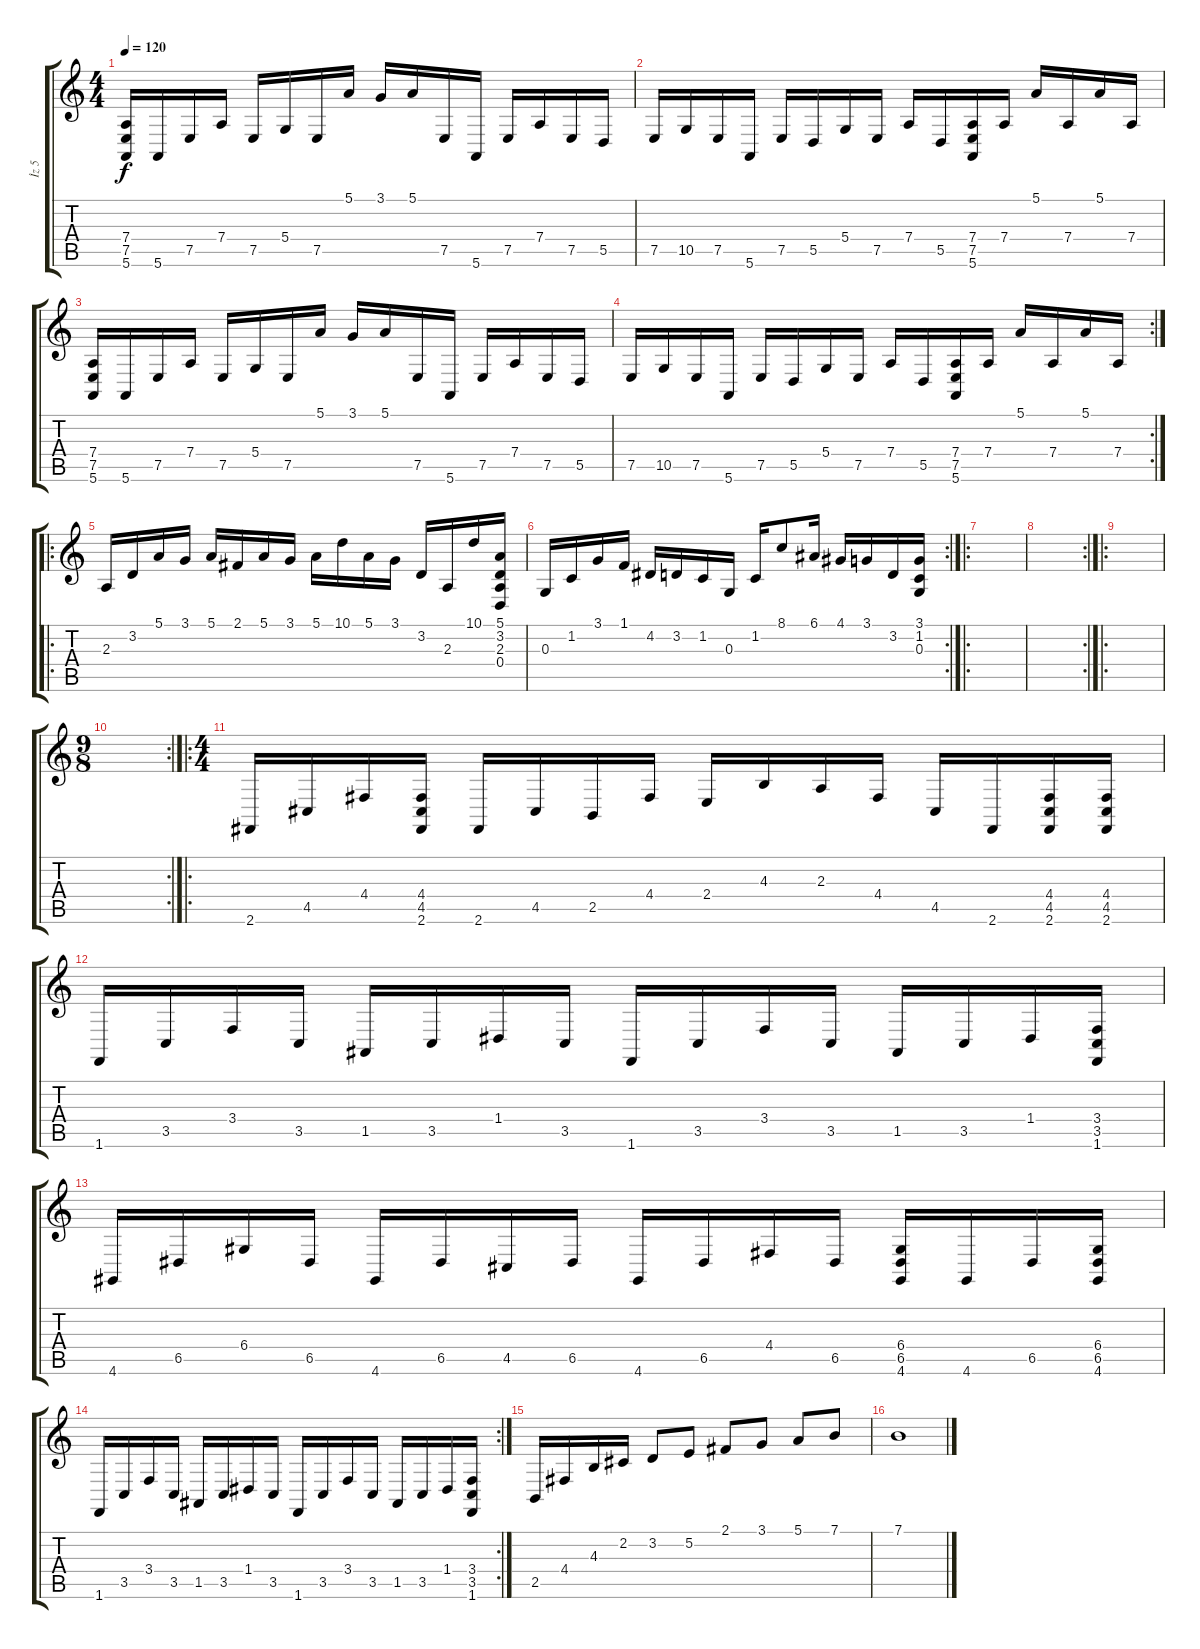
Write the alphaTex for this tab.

\track ("İz 5" "İz 5") {instrument acousticgrandpiano}
\staff {score tabs}
\tuning (E4 B3 G3 D3 A2 E2) {hide}
\ts (4 4)
\tempo 120
\clef g2
\ks c
(7.4 7.5 5.6).16{dy f instrument acousticgrandpiano} 5.6.16 7.5.16 7.4.16 7.5.16 5.4.16 7.5.16 5.1.16 3.1.16 5.1.16 7.5.16 5.6.16 7.5.16 7.4.16 7.5.16 5.5.16 |
7.5.16 10.5.16 7.5.16 5.6.16 7.5.16 5.5.16 5.4.16 7.5.16 7.4.16 5.5.16 (7.4 7.5 5.6).16 7.4.16 5.1.16 7.4.16 5.1.16 7.4.16 |
(7.4 7.5 5.6).16 5.6.16 7.5.16 7.4.16 7.5.16 5.4.16 7.5.16 5.1.16 3.1.16 5.1.16 7.5.16 5.6.16 7.5.16 7.4.16 7.5.16 5.5.16 |
\rc 2
7.5.16 10.5.16 7.5.16 5.6.16 7.5.16 5.5.16 5.4.16 7.5.16 7.4.16 5.5.16 (7.4 7.5 5.6).16 7.4.16 5.1.16 7.4.16 5.1.16 7.4.16 |
\ro
2.3.16 3.2.16 5.1.16 3.1.16 5.1.16 2.1.16 5.1.16 3.1.16 5.1.16 10.1.16 5.1.16 3.1.16 3.2.16 2.3.16 10.1.16 (5.1 3.2 2.3 0.4).16 |
\rc 2
0.3.16 1.2.16 3.1.16 1.1.16 4.2.16 3.2.16 1.2.16 0.3.16 1.2.16 8.1.8 6.1.16 4.1.16 3.1.16 3.2.16 (3.1 1.2 0.3).16 |
\ro
|
\rc 2
|
\ro
|
\rc 2
\ts (9 8)
|
\ro
\ts (4 4)
2.6.16 4.5.16 4.4.16 (4.4 4.5 2.6).16 2.6.16 4.5.16 2.5.16 4.4.16 2.4.16 4.3.16 2.3.16 4.4.16 4.5.16 2.6.16 (4.4 4.5 2.6).16 (4.4 4.5 2.6).16 |
1.6.16 3.5.16 3.4.16 3.5.16 1.5.16 3.5.16 1.4.16 3.5.16 1.6.16 3.5.16 3.4.16 3.5.16 1.5.16 3.5.16 1.4.16 (3.4 3.5 1.6).16 |
4.6.16 6.5.16 6.4.16 6.5.16 4.6.16 6.5.16 4.5.16 6.5.16 4.6.16 6.5.16 4.4.16 6.5.16 (6.4 6.5 4.6).16 4.6.16 6.5.16 (6.4 6.5 4.6).16 |
\rc 2
1.6.16 3.5.16 3.4.16 3.5.16 1.5.16 3.5.16 1.4.16 3.5.16 1.6.16 3.5.16 3.4.16 3.5.16 1.5.16 3.5.16 1.4.16 (3.4 3.5 1.6).16 |
2.5.16 4.4.16 4.3.16 2.2.16 3.2.8 5.2.8 2.1.8 3.1.8 5.1.8 7.1.8 |
7.1.1
